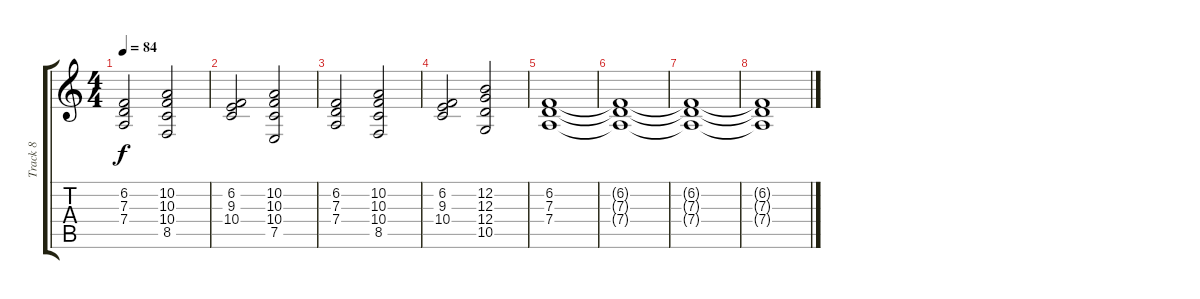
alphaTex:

\track ("Track 8" "Track 8") {instrument pad2warm}
\staff {score tabs}
\tuning (E4 B3 G3 D3 A2 E2) {hide}
\ts (4 4)
\tempo 84
\clef g2
\ks c
(6.2 7.3 7.4).2{dy f} (10.2 10.3 10.4 8.5).2 |
(6.2 9.3 10.4).2 (10.2 10.3 10.4 7.5).2 |
(6.2 7.3 7.4).2 (10.2 10.3 10.4 8.5).2 |
(6.2 9.3 10.4).2 (12.2 12.3 12.4 10.5).2 |
(6.2 7.3 7.4).1 |
(6.2{t} 7.3{t} 7.4{t}).1 |
(6.2{t} 7.3{t} 7.4{t}).1 |
(6.2{t} 7.3{t} 7.4{t}).1
